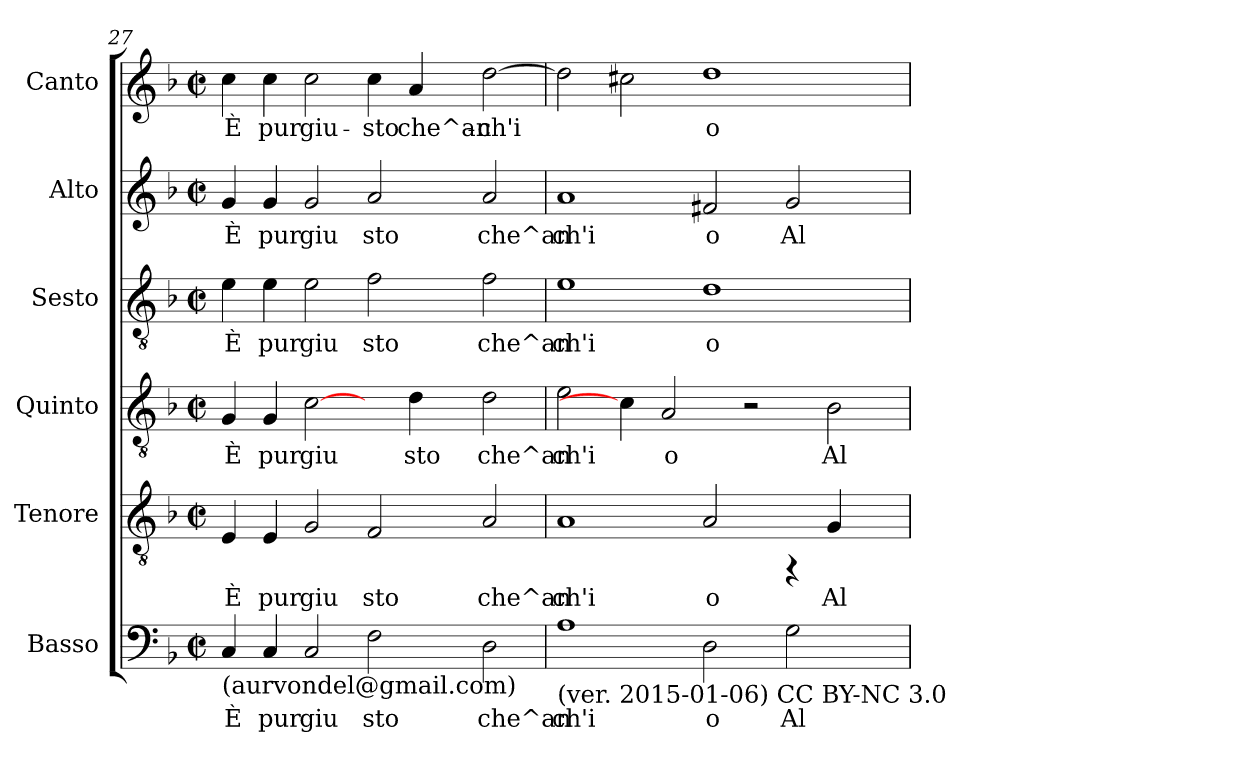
**kern	**text	**kern	**text	**kern	**text	**kern	**text	**kern	**text	**kern	**text
*part6	*part6	*part5	*part5	*part4	*part4	*part3	*part3	*part2	*part2	*part1	*part1
*staff6	*staff6	*staff5	*staff5	*staff4	*staff4	*staff3	*staff3	*staff2	*staff2	*staff1	*staff1
*I"Basso	*	*I"Tenore	*	*I"Quinto	*	*I"Sesto	*	*I"Alto	*	*I"Canto	*
*clefF4	*	*clefGv2	*	*clefGv2	*	*clefGv2	*	*clefG2	*	*clefG2	*
*ITrd-3c-5	*	*ITrd-3c-5	*	*ITrd-3c-5	*	*ITrd-3c-5	*	*ITrd-3c-5	*	*	*
*k[b-e-]	*	*k[b-e-]	*	*k[b-e-]	*	*k[b-e-]	*	*k[b-e-]	*	*k[b-]	*
*B-:	*	*B-:	*	*B-:	*	*B-:	*	*B-:	*	*F:	*
*M2/2	*	*M2/2	*	*M2/2	*	*M2/2	*	*M2/2	*	*M2/2	*
*met(c|)	*	*met(c|)	*	*met(c|)	*	*met(c|)	*	*met(c|)	*	*met(c|)	*
=27	=27	=27	=27	=27	=27	=27	=27	=27	=27	=27	=27
!LO:TX:b:t=(aurvondel@gmail.com)	!	!	!	!	!	!	!	!	!	!	!
!	!LO:LY:b:cj	!	!LO:LY:b:cj	!	!LO:LY:b:cj	!	!LO:LY:b:cj	!	!LO:LY:b:cj	!	!LO:LY:b:cj
4F/	È	4A/	È	4c/	È	4a\	È	4cc/	È	4cc\	È
!	!LO:LY:b:cj	!	!LO:LY:b:cj	!	!LO:LY:b:cj	!	!LO:LY:b:cj	!	!LO:LY:b:cj	!	!LO:LY:b:cj
4F/	pur	4A/	pur	4c/	pur	4a\	pur	4cc/	pur	4cc\	pur
!	!LO:LY:b:cj	!	!LO:LY:b:cj	!	!LO:LY:b:cj	!	!LO:LY:b:cj	!	!LO:LY:b:cj	!	!LO:LY:b:cj
2F/	giu	2c/	giu	[2f\	giu	2a\	giu	2cc/	giu	2cc\	giu-
!	!LO:LY:b:cj	!	!LO:LY:b:cj	!	!	!	!LO:LY:b:cj	!	!LO:LY:b:cj	!	!LO:LY:b:cj
2B-\	sto	2B-/	sto	4ryy	.	2b-\	sto	2dd/	sto	4cc\	-sto
!	!	!	!	!	!LO:LY:b:cj	!	!	!	!	!	!LO:LY:b:cj
.	.	.	.	4g\	sto	.	.	.	.	4a/	che^an-
!	!LO:LY:b:cj	!	!LO:LY:b:cj	!	!LO:LY:b:cj	!	!LO:LY:b:cj	!	!LO:LY:b:cj	!	!LO:LY:b:cj
2G\	che^an	2d/	che^an	2g\	che^an	2b-\	che^an	2dd/	che^an	[>2dd\	-ch'i-
=28	=28	=28	=28	=28	=28	=28	=28	=28	=28	=28	=28
!LO:TX:b:t=(ver. 2015-01-06) CC BY-NC 3.0	!	!	!	!	!	!	!	!	!	!	!
!	!LO:LY:b:cj	!	!LO:LY:b:cj	!	!LO:LY:b:cj	!	!LO:LY:b:cj	!	!LO:LY:b:cj	!	!LO:LY:b:cj
1d	ch'i	1d	ch'i	2a\	ch'i	1a	ch'i	1dd	ch'i	2dd\]	--
!	!	!	!	!	!	!	!	!	!	!	!LO:LY:b:cj
.	.	.	.	4f\]	.	.	.	.	.	2cc#\	--
!	!	!	!	!	!LO:LY:b:cj	!	!	!	!	!	!
.	.	.	.	2d/	o	.	.	.	.	.	.
!	!LO:LY:b:cj	!	!LO:LY:b:cj	!	!	!	!LO:LY:b:cj	!	!LO:LY:b:cj	!	!LO:LY:b:cj
2G\	o	2d/	o	.	.	1g	o	2bn/	o	1dd	-o
.	.	.	.	2r	.	.	.	.	.	.	.
!	!LO:LY:b:cj	!	!	!	!	!	!	!	!LO:LY:b:cj	!	!
2c\	Al	4rFF	.	.	.	.	.	2cc/	Al	.	.
!	!	!	!LO:LY:b:cj	!	!LO:LY:b:cj	!	!	!	!	!	!
.	.	4c/	Al	2e-\	Al	.	.	.	.	.	.
4ryy	.	4ryy	.	.	.	4ryy	.	4ryy	.	4ryy	.
=	=	=	=	=	=	=	=	=	=	=	=
*-	*-	*-	*-	*-	*-	*-	*-	*-	*-	*-	*-
